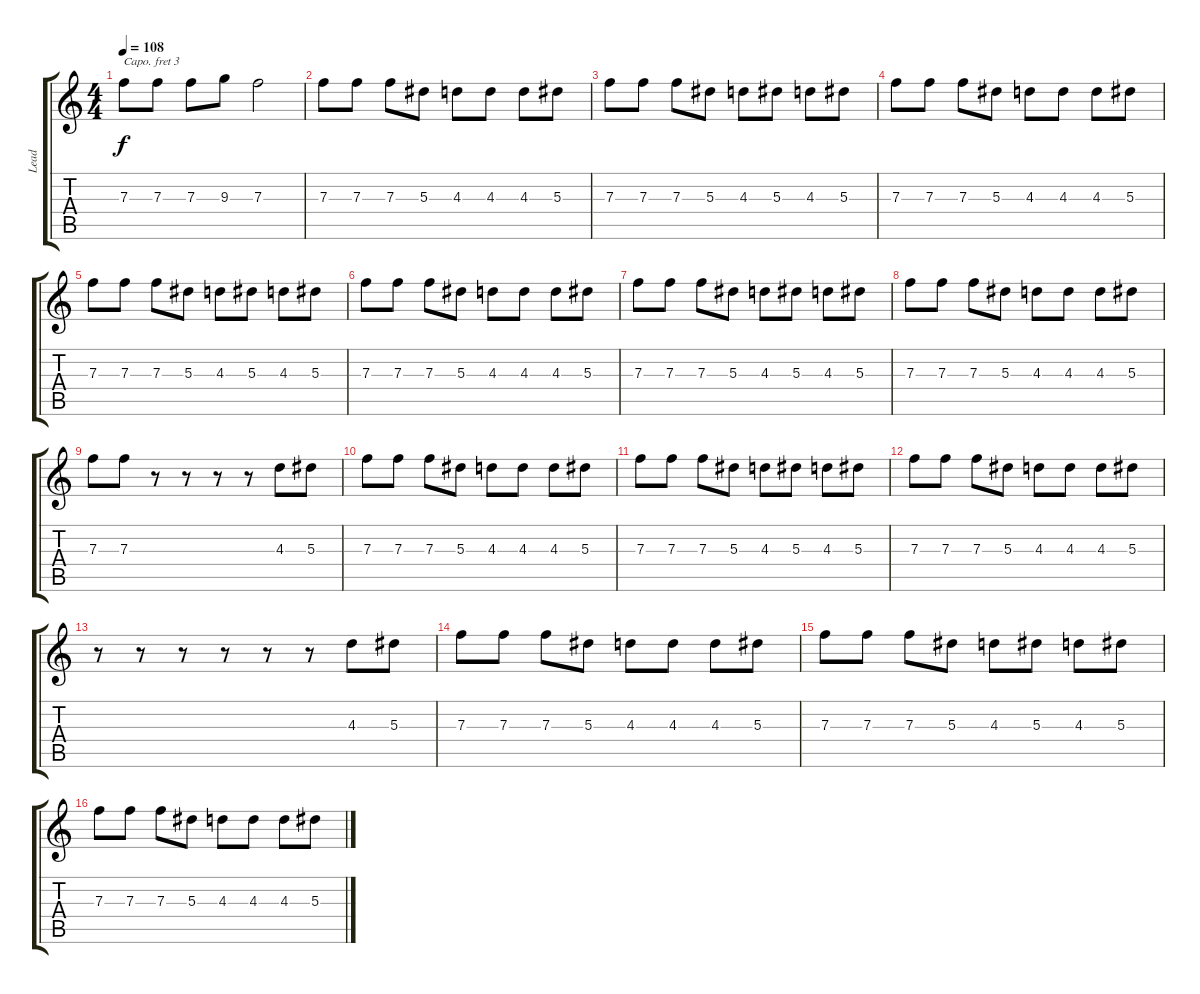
\track ("Lead " "Lead ") {instrument electricguitarclean}
\staff {score tabs}
\capo 3
\tuning (E4 B3 G3 D3 A2 E2) {hide}
\ts (4 4)
\tempo 108
\clef g2
\ks c
7.3.8{dy f} 7.3.8 7.3.8 9.3.8 7.3.2 |
7.3.8 7.3.8 7.3.8 5.3.8 4.3.8 4.3.8 4.3.8 5.3.8 |
7.3.8 7.3.8 7.3.8 5.3.8 4.3.8 5.3.8 4.3.8 5.3.8 |
7.3.8 7.3.8 7.3.8 5.3.8 4.3.8 4.3.8 4.3.8 5.3.8 |
7.3.8 7.3.8 7.3.8 5.3.8 4.3.8 5.3.8 4.3.8 5.3.8 |
7.3.8 7.3.8 7.3.8 5.3.8 4.3.8 4.3.8 4.3.8 5.3.8 |
7.3.8 7.3.8 7.3.8 5.3.8 4.3.8 5.3.8 4.3.8 5.3.8 |
7.3.8 7.3.8 7.3.8 5.3.8 4.3.8 4.3.8 4.3.8 5.3.8 |
7.3.8 7.3.8 r.8 r.8 r.8 r.8 4.3.8 5.3.8 |
7.3.8 7.3.8 7.3.8 5.3.8 4.3.8 4.3.8 4.3.8 5.3.8 |
7.3.8 7.3.8 7.3.8 5.3.8 4.3.8 5.3.8 4.3.8 5.3.8 |
7.3.8 7.3.8 7.3.8 5.3.8 4.3.8 4.3.8 4.3.8 5.3.8 |
r.8 r.8 r.8 r.8 r.8 r.8 4.3.8 5.3.8 |
7.3.8 7.3.8 7.3.8 5.3.8 4.3.8 4.3.8 4.3.8 5.3.8 |
7.3.8 7.3.8 7.3.8 5.3.8 4.3.8 5.3.8 4.3.8 5.3.8 |
7.3.8 7.3.8 7.3.8 5.3.8 4.3.8 4.3.8 4.3.8 5.3.8
